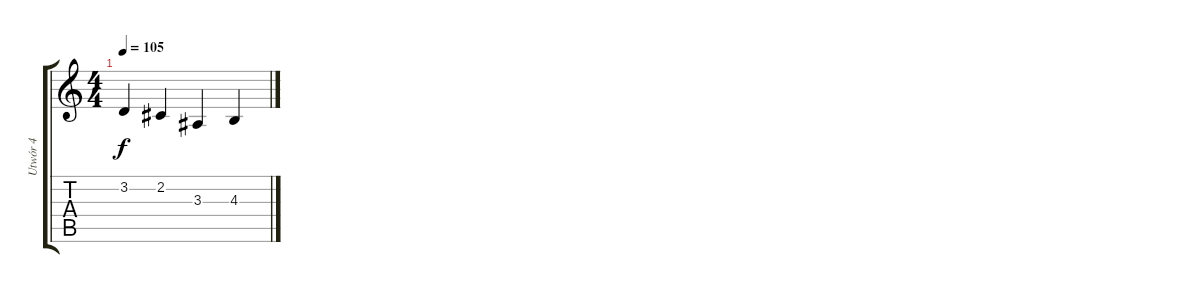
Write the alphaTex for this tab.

\track ("Utwór 4" "Utwór 4") {instrument fx7echoes}
\staff {score tabs}
\tuning (E4 B3 G3 D3 A2 E2) {hide}
\ts (4 4)
\tempo 105
\clef g2
\ks c
3.2.4{dy f} 2.2.4 3.3.4 4.3.4
